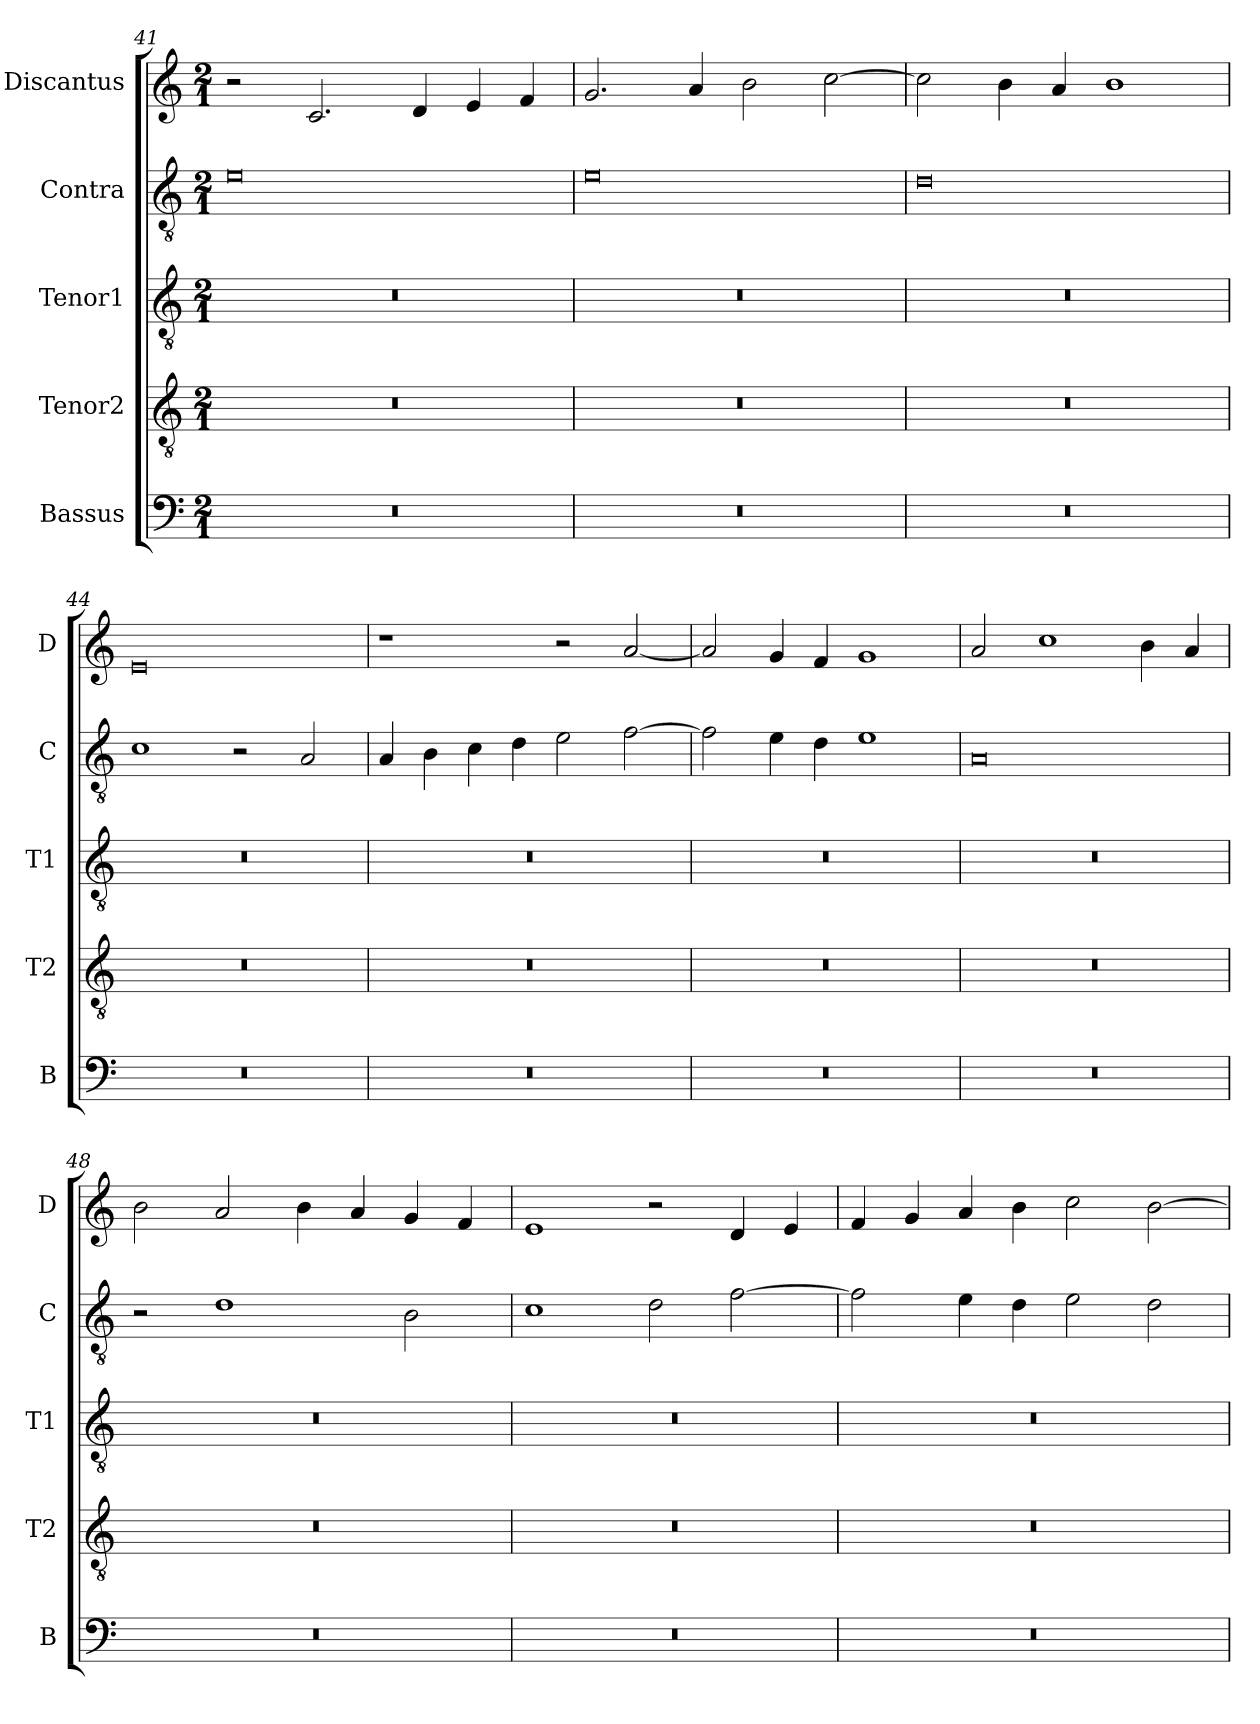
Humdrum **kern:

**kern	**kern	**kern	**kern	**kern
*part5	*part4	*part3	*part2	*part1
*staff5	*staff4	*staff3	*staff2	*staff1
*I"Bassus	*I"Tenor2	*I"Tenor1	*I"Contra	*I"Discantus
*I'B	*I'T2	*I'T1	*I'C	*I'D
*clefF4	*clefGv2	*clefGv2	*clefGv2	*clefG2
*k[]	*k[]	*k[]	*k[]	*k[]
*M2/1	*M2/1	*M2/1	*M2/1	*M2/1
=41	=41	=41	=41	=41
0r	0r	0r	0e	2r
.	.	.	.	2.c/
.	.	.	.	4d/
.	.	.	.	4e/
.	.	.	.	4f/
=42	=42	=42	=42	=42
0r	0r	0r	0e	2.g/
.	.	.	.	4a/
.	.	.	.	2b\
.	.	.	.	[2cc\
=43	=43	=43	=43	=43
0r	0r	0r	0d	2cc\]
.	.	.	.	4b\
.	.	.	.	4a/
.	.	.	.	1b
=44	=44	=44	=44	=44
0r	0r	0r	1c	0e
.	.	.	2r	.
.	.	.	2A/	.
=45	=45	=45	=45	=45
0r	0r	0r	4A/	1r
.	.	.	4B\	.
.	.	.	4c\	.
.	.	.	4d\	.
.	.	.	2e\	2r
.	.	.	[2f\	[2a/
=46	=46	=46	=46	=46
0r	0r	0r	2f\]	2a/]
.	.	.	4e\	4g/
.	.	.	4d\	4f/
.	.	.	1e	1g
=47	=47	=47	=47	=47
0r	0r	0r	0A	2a/
.	.	.	.	1cc
.	.	.	.	4b\
.	.	.	.	4a/
=48	=48	=48	=48	=48
0r	0r	0r	2r	2b\
.	.	.	1d	2a/
.	.	.	.	4b\
.	.	.	.	4a/
.	.	.	2B\	4g/
.	.	.	.	4f/
=49	=49	=49	=49	=49
0r	0r	0r	1c	1e
.	.	.	2d\	2r
.	.	.	[2f\	4d/
.	.	.	.	4e/
=50	=50	=50	=50	=50
0r	0r	0r	2f\]	4f/
.	.	.	.	4g/
.	.	.	4e\	4a/
.	.	.	4d\	4b\
.	.	.	2e\	2cc\
.	.	.	2d\	[2b\
=	=	=	=	=
*-	*-	*-	*-	*-
